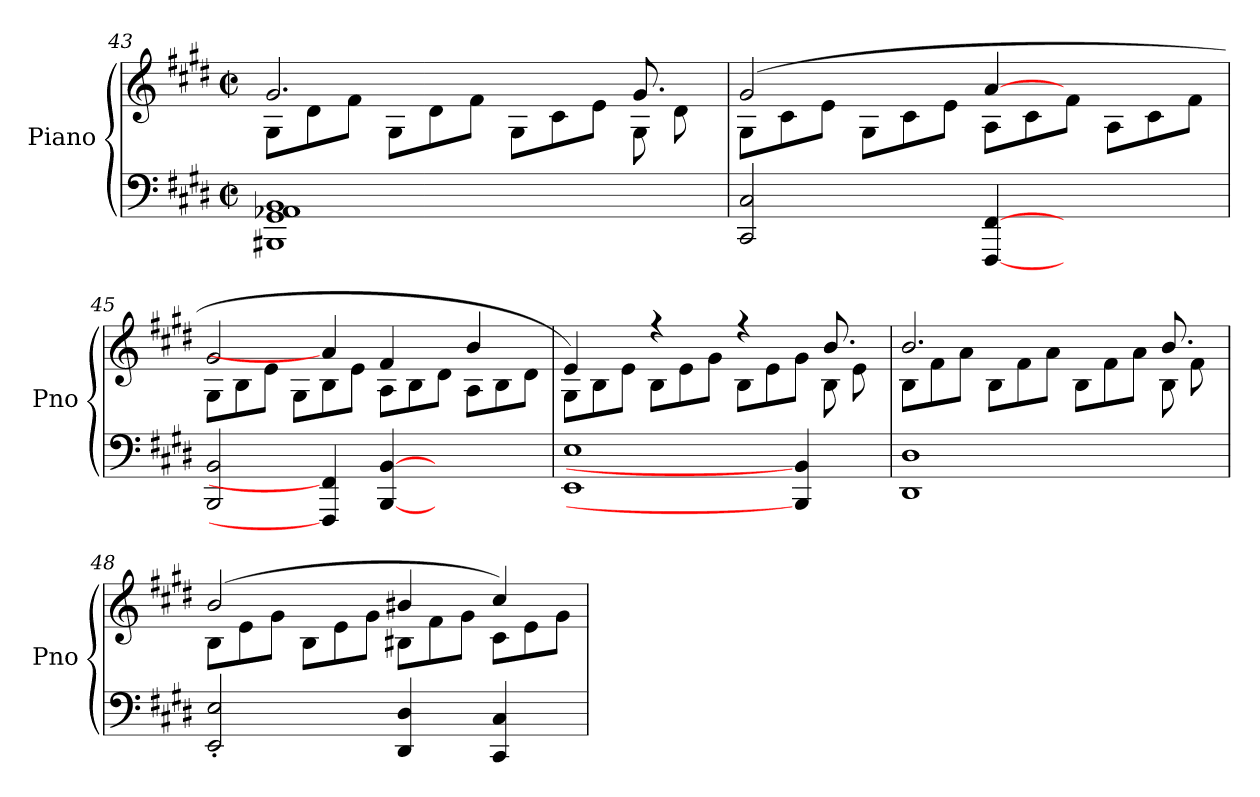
**kern	**kern
*part1	*part1
*staff2	*staff1
*I"Piano	*
*I'Pno	*
!!LO:PB:g=z
*clefF4	*clefG2
*k[f#c#g#d#]	*k[f#c#g#d#]
*M2/2	*M2/2
*met(c|)	*met(c|)
=43	=43
*^	*^
1GG# 1AA-X 1BB	1BBB#X	2.g#/	8G#\L
.	.	.	8d#\
.	.	.	8f#\J
.	.	.	8G#\L
.	.	.	8d#\
.	.	.	8f#\J
.	.	4.ryy	8G#\L
.	.	.	8c#\
4.ryy	4.ryy	.	8e\J
.	.	8.g#/L	8G#\L
.	.	.	8d#\
.	.	16ryy	.
*v	*v	*	*
=44	=44	=44
2CC#/ 2C#/	(>2g#/	8G#\L
.	.	8c#\
.	.	8e\J
.	.	8G#\L
4ryy	4ryy	8c#\
.	.	8e\J
[4FFF#/ [4FF#/	[4a/	8A\L
.	.	8c#\
2ryy	2ryy	8f#\J
.	.	8A\L
.	.	8c#\
.	.	8f#\J
=45	=45	=45
2BBB/ 2BB/	2g#/	8G#\L
.	.	8B\
.	.	8e\J
.	.	8G#\L
4FFF#/] 4FF#/]	4a/]	8B\
.	.	8e\J
[4BBB/ [4BB/	4f#/	8A\L
.	.	8B\
2ryy	8ryy	8d#\J
.	4b/	8A\L
.	.	8B\
.	8ryy	8d#\J
!!LO:LB:g=z	!!
=46	=46	=46
*^	*	*
1E	1EE	4e/)	8G#\L
.	.	.	8B\
.	.	8ryy	8e\J
.	.	4rff	8B\L
.	.	.	8e\
.	.	8ryy	8g#\J
.	.	4rff	8B\L
.	.	.	8e\
4BBB/] 4BB/]	8ryy	8ryy	8g#\J
.	4ryy	8.b/L	8B\L
8ryy	.	.	8e\
.	.	16ryy	.
=47	=47	=47	=47
1D#	1DD#	2.b/	8B\L
.	.	.	8f#\
.	.	.	8a\J
.	.	.	8B\L
.	.	.	8f#\
.	.	.	8a\J
.	.	4.ryy	8B\L
.	.	.	8f#\
4.ryy	4.ryy	.	8a\J
.	.	8.b/L	8B\L
.	.	.	8f#\
.	.	16ryy	.
*v	*v	*	*
=48	=48	=48
2EE/'> 2E/'>	(>2b/	8B\L
.	.	8e\
.	.	8g#\J
.	.	8B\L
4ryy	4ryy	8e\
.	.	8g#\J
4DD#/ 4D#/	4b#X/	8B#X\L
.	.	8f#\
8ryy	8ryy	8g#\J
4CC#/ 4C#/	4cc#/)	8c#\L
.	.	8e\
8ryy	8ryy	8g#\J
*	*v	*v
=	=
*-	*-
